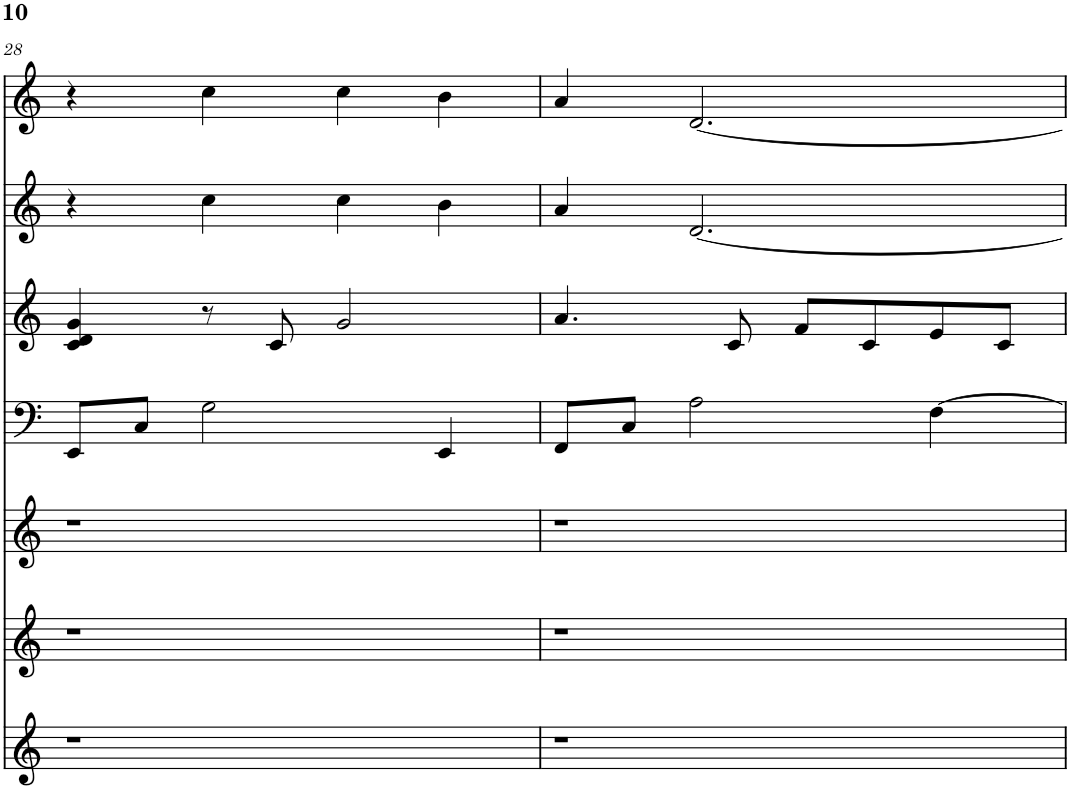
**kern	**kern	**kern	**kern	**kern	**kern	**kern
*part7	*part6	*part5	*part4	*part3	*part2	*part1
*staff7	*staff6	*staff5	*staff4	*staff3	*staff2	*staff1
*I"Piano	*I"Piano	*I"Piano	*I"Piano	*I"Piano	*I"Piano	*I"Piano
*I'Pno	*I'Pno	*I'Pno	*I'Pno	*I'Pno	*I'Pno	*I'Pno
!!LO:PB:g=z
*clefG2	*clefG2	*clefG2	*clefF4	*clefG2	*clefG2	*clefG2
*k[]	*k[]	*k[]	*k[]	*k[]	*k[]	*k[]
*	*	*	*M4/4	*M4/4	*M4/4	*M4/4
*	*	*	*met(c)	*met(c)	*met(c)	*met(c)
=28	=28	=28	=28	=28	=28	=28
1r	1r	1r	8EE/L	4c/ 4d/ 4g/	4r	4r
.	.	.	8C/J	.	.	.
.	.	.	2G\	8r	4cc\	4cc\
.	.	.	.	8c/	.	.
.	.	.	.	2g/	4cc\	4cc\
.	.	.	4EE/	.	4b\	4b\
=29	=29	=29	=29	=29	=29	=29
1r	1r	1r	8FF/L	4.a/	4a/	4a/
.	.	.	8C/J	.	.	.
.	.	.	2A\	.	[2.d/	[2.d/
.	.	.	.	8c/	.	.
.	.	.	.	8f/L	.	.
.	.	.	.	8c/	.	.
.	.	.	[4F\	8e/	.	.
.	.	.	.	8c/J	.	.
=	=	=	=	=	=	=
*-	*-	*-	*-	*-	*-	*-
